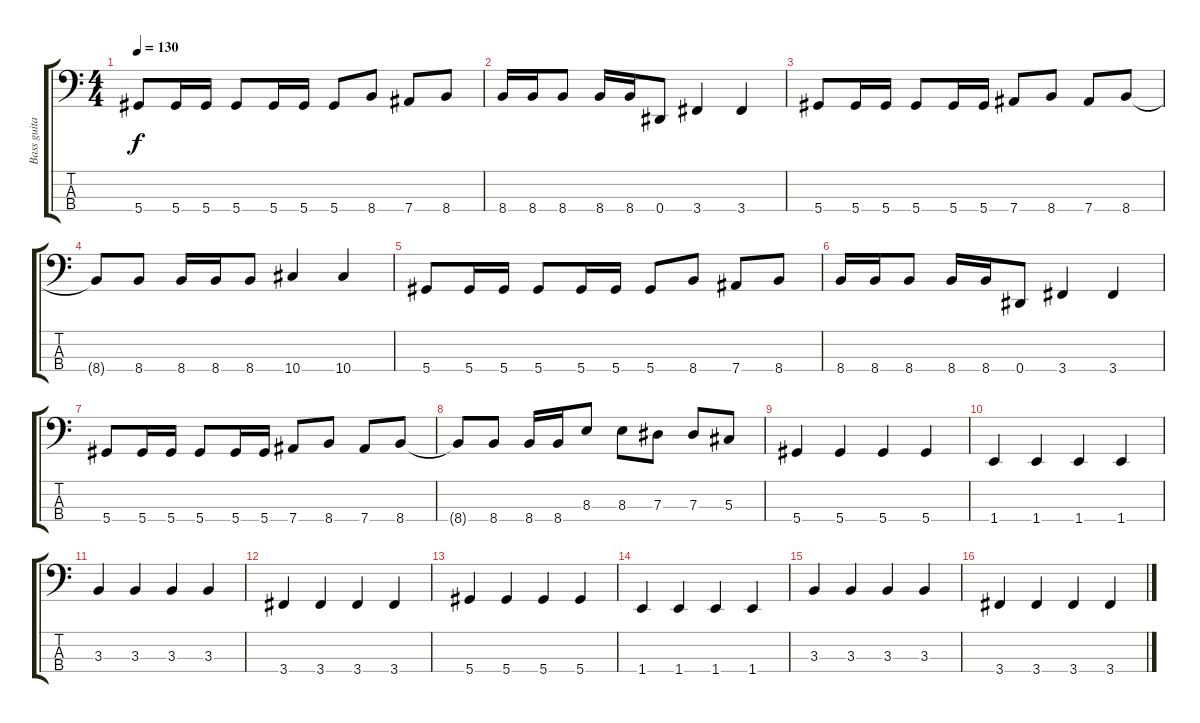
\track ("Bass guitar" "Bass guita") {instrument electricbassfinger}
\staff {score tabs}
\tuning (Gb2 Db2 Ab1 Eb1) {hide}
\ts (4 4)
\tempo 130
\clef f4
\ks c
5.4.8{dy f} 5.4.16 5.4.16 5.4.8 5.4.16 5.4.16 5.4.8 8.4.8 7.4.8 8.4.8 |
8.4.16 8.4.16 8.4.8 8.4.16 8.4.16 0.4.8 3.4.4 3.4.4 |
5.4.8 5.4.16 5.4.16 5.4.8 5.4.16 5.4.16 7.4.8 8.4.8 7.4.8 8.4.8 |
8.4{t}.8 8.4.8 8.4.16 8.4.16 8.4.8 10.4.4 10.4.4 |
5.4.8 5.4.16 5.4.16 5.4.8 5.4.16 5.4.16 5.4.8 8.4.8 7.4.8 8.4.8 |
8.4.16 8.4.16 8.4.8 8.4.16 8.4.16 0.4.8 3.4.4 3.4.4 |
5.4.8 5.4.16 5.4.16 5.4.8 5.4.16 5.4.16 7.4.8 8.4.8 7.4.8 8.4.8 |
8.4{t}.8 8.4.8 8.4.16 8.4.16 8.3.8 8.3.8 7.3.8 7.3.8 5.3.8 |
5.4.4 5.4.4 5.4.4 5.4.4 |
1.4.4 1.4.4 1.4.4 1.4.4 |
3.3.4 3.3.4 3.3.4 3.3.4 |
3.4.4 3.4.4 3.4.4 3.4.4 |
5.4.4 5.4.4 5.4.4 5.4.4 |
1.4.4 1.4.4 1.4.4 1.4.4 |
3.3.4 3.3.4 3.3.4 3.3.4 |
3.4.4 3.4.4 3.4.4 3.4.4
